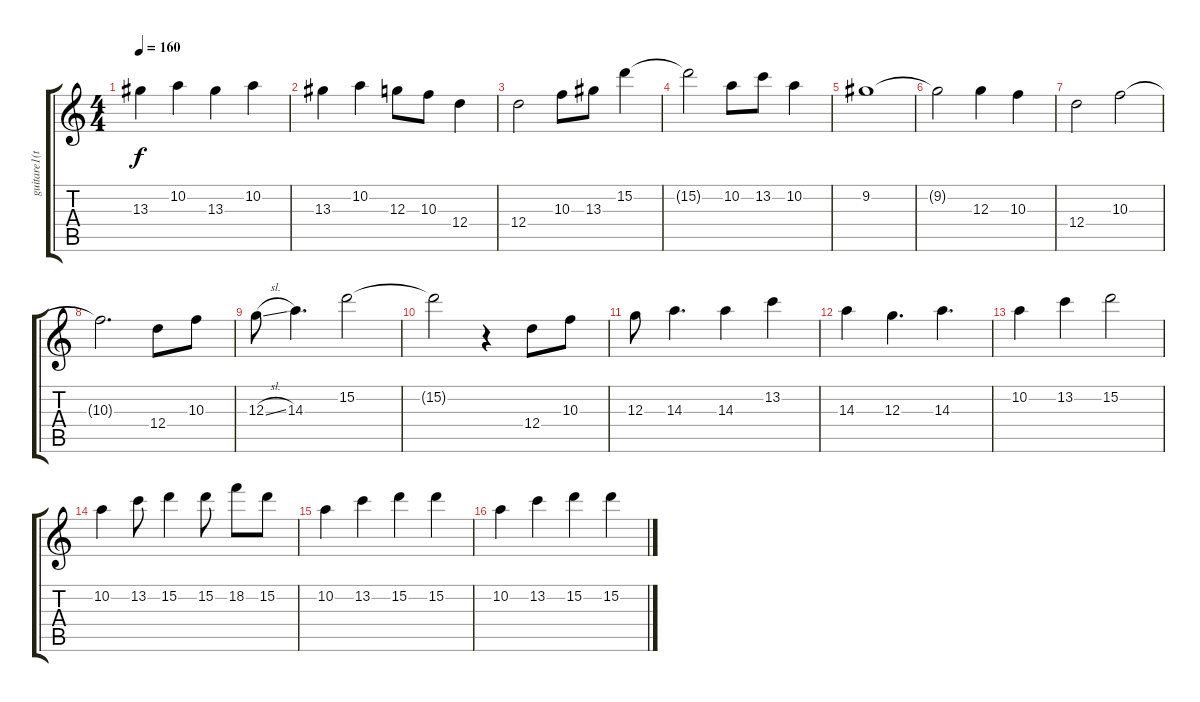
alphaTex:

\track ("guitare1(tim)" "guitare1(t") {instrument distortionguitar}
\staff {score tabs}
\tuning (E4 B3 G3 D3 A2 E2) {hide}
\ts (4 4)
\tempo 160
\clef g2
\ks c
13.3.4{dy f} 10.2.4 13.3.4 10.2.4 |
13.3.4 10.2.4 12.3.8 10.3.8 12.4.4 |
12.4.2 10.3.8 13.3.8 15.2.4 |
15.2{t}.2 10.2.8 13.2.8 10.2.4 |
9.2.1 |
9.2{t}.2 12.3.4 10.3.4 |
12.4.2 10.3.2 |
10.3{t}.2{d} 12.4.8 10.3.8 |
12.3{sl}.8 14.3.4{d} 15.2.2 |
15.2{t}.2 r.4 12.4.8 10.3.8 |
12.3.8 14.3.4{d} 14.3.4 13.2.4 |
14.3.4 12.3.4{d} 14.3.4{d} |
10.2.4 13.2.4 15.2.2 |
10.2.4 13.2.8 15.2.4 15.2.8 18.2.8 15.2.8 |
10.2.4 13.2.4 15.2.4 15.2.4 |
10.2.4 13.2.4 15.2.4 15.2.4
